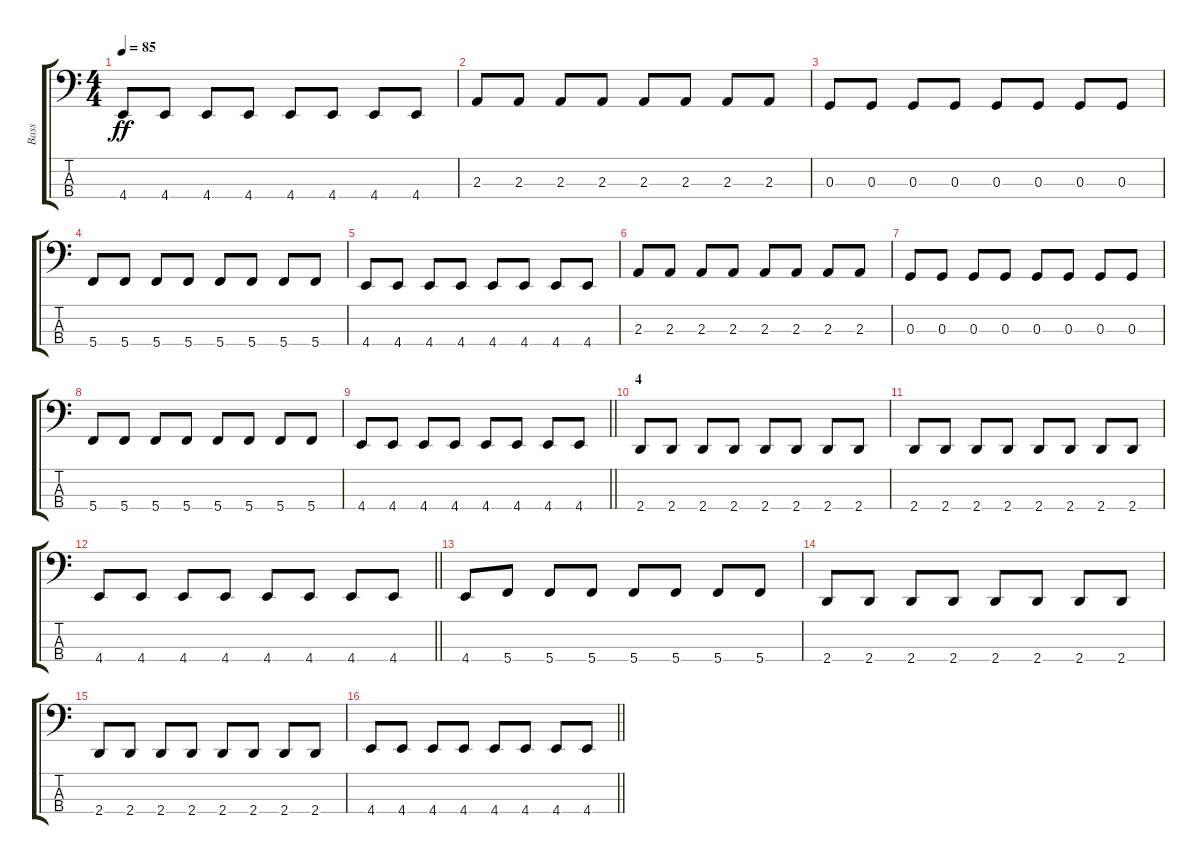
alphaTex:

\track ("Bass" "Bass") {instrument electricbassfinger}
\staff {score tabs}
\tuning (F2 C2 G1 C1) {hide}
\ts (4 4)
\tempo 85
\clef f4
\ks c
4.4.8{dy ff} 4.4.8 4.4.8 4.4.8 4.4.8 4.4.8 4.4.8 4.4.8 |
2.3.8 2.3.8 2.3.8 2.3.8 2.3.8 2.3.8 2.3.8 2.3.8 |
0.3.8 0.3.8 0.3.8 0.3.8 0.3.8 0.3.8 0.3.8 0.3.8 |
5.4.8 5.4.8 5.4.8 5.4.8 5.4.8 5.4.8 5.4.8 5.4.8 |
4.4.8 4.4.8 4.4.8 4.4.8 4.4.8 4.4.8 4.4.8 4.4.8 |
2.3.8 2.3.8 2.3.8 2.3.8 2.3.8 2.3.8 2.3.8 2.3.8 |
0.3.8 0.3.8 0.3.8 0.3.8 0.3.8 0.3.8 0.3.8 0.3.8 |
5.4.8 5.4.8 5.4.8 5.4.8 5.4.8 5.4.8 5.4.8 5.4.8 |
\barLineRight lightlight
4.4.8 4.4.8 4.4.8 4.4.8 4.4.8 4.4.8 4.4.8 4.4.8 |
\section ("" "4")
2.4.8 2.4.8 2.4.8 2.4.8 2.4.8 2.4.8 2.4.8 2.4.8 |
2.4.8 2.4.8 2.4.8 2.4.8 2.4.8 2.4.8 2.4.8 2.4.8 |
\barLineRight lightlight
4.4.8 4.4.8 4.4.8 4.4.8 4.4.8 4.4.8 4.4.8 4.4.8 |
4.4.8 5.4.8 5.4.8 5.4.8 5.4.8 5.4.8 5.4.8 5.4.8 |
2.4.8 2.4.8 2.4.8 2.4.8 2.4.8 2.4.8 2.4.8 2.4.8 |
2.4.8 2.4.8 2.4.8 2.4.8 2.4.8 2.4.8 2.4.8 2.4.8 |
\barLineRight lightlight
4.4.8 4.4.8 4.4.8 4.4.8 4.4.8 4.4.8 4.4.8 4.4.8
